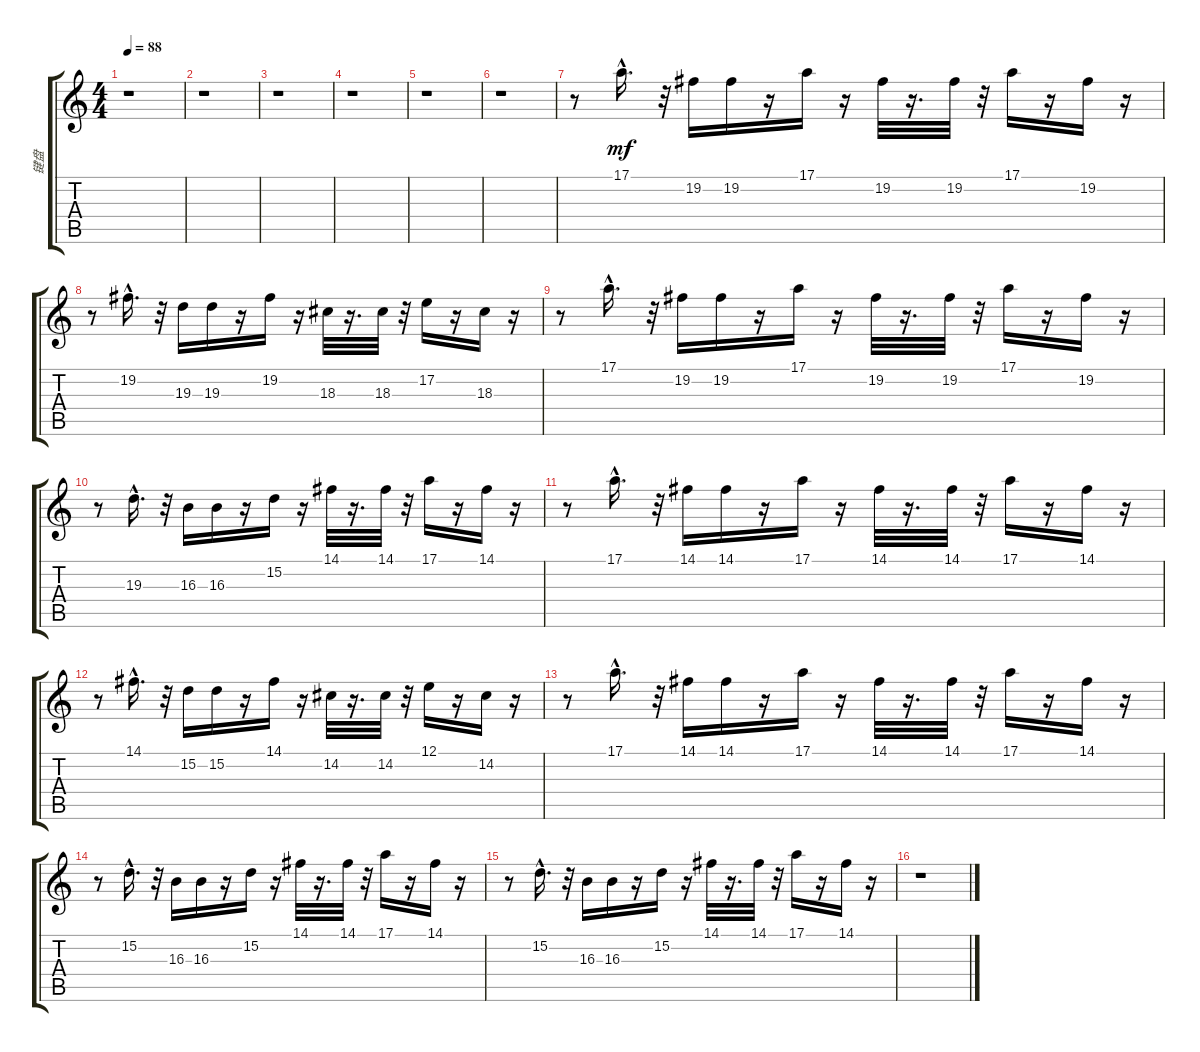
\track ("键盘" "键盘") {instrument acousticgrandpiano}
\staff {score tabs}
\tuning (E4 B3 G3 D3 A2 E2) {hide}
\ts (4 4)
\tempo 88
\clef g2
\ks c
r.1{dy mf} |
r.1 |
r.1 |
r.1 |
r.1 |
r.1 |
r.8 17.1{hac}.16{d} r.32 19.2.16 19.2.16 r.16 17.1.16 r.16 19.2.32 r.16{d} 19.2.32 r.32 17.1.16 r.16 19.2.16 r.16 |
r.8 19.2{hac}.16{d} r.32 19.3.16 19.3.16 r.16 19.2.16 r.16 18.3.32 r.16{d} 18.3.32 r.32 17.2.16 r.16 18.3.16 r.16 |
r.8 17.1{hac}.16{d} r.32 19.2.16 19.2.16 r.16 17.1.16 r.16 19.2.32 r.16{d} 19.2.32 r.32 17.1.16 r.16 19.2.16 r.16 |
r.8 19.3{hac}.16{d} r.32 16.3.16 16.3.16 r.16 15.2.16 r.16 14.1.32 r.16{d} 14.1.32 r.32 17.1.16 r.16 14.1.16 r.16 |
r.8 17.1{hac}.16{d} r.32 14.1.16 14.1.16 r.16 17.1.16 r.16 14.1.32 r.16{d} 14.1.32 r.32 17.1.16 r.16 14.1.16 r.16 |
r.8 14.1{hac}.16{d} r.32 15.2.16 15.2.16 r.16 14.1.16 r.16 14.2.32 r.16{d} 14.2.32 r.32 12.1.16 r.16 14.2.16 r.16 |
r.8 17.1{hac}.16{d} r.32 14.1.16 14.1.16 r.16 17.1.16 r.16 14.1.32 r.16{d} 14.1.32 r.32 17.1.16 r.16 14.1.16 r.16 |
r.8 15.2{hac}.16{d} r.32 16.3.16 16.3.16 r.16 15.2.16 r.16 14.1.32 r.16{d} 14.1.32 r.32 17.1.16 r.16 14.1.16 r.16 |
r.8 15.2{hac}.16{d} r.32 16.3.16 16.3.16 r.16 15.2.16 r.16 14.1.32 r.16{d} 14.1.32 r.32 17.1.16 r.16 14.1.16 r.16 |
r.1
